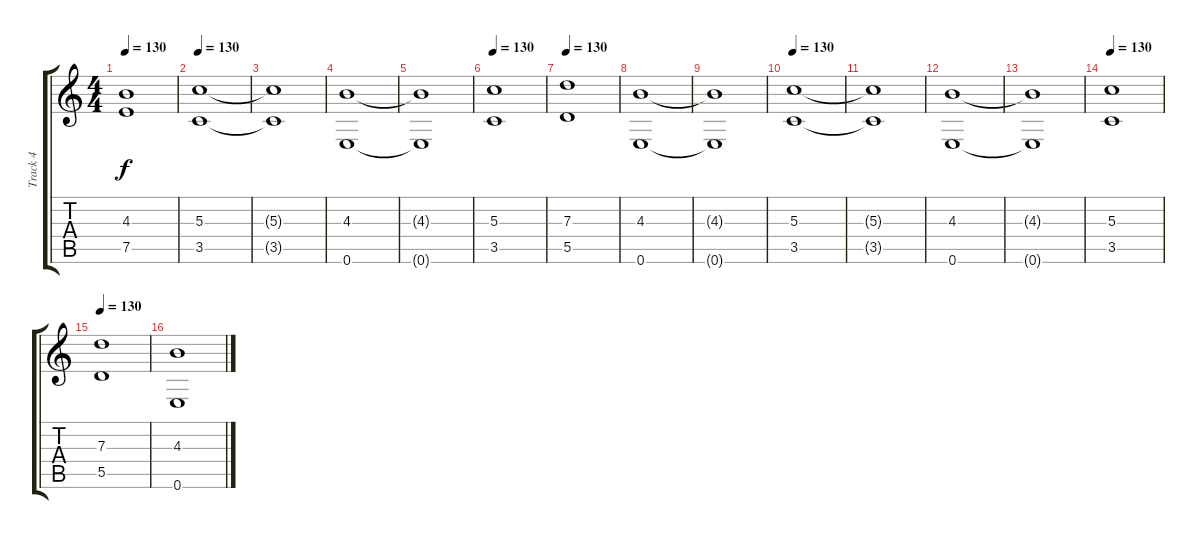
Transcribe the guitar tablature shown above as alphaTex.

\track ("Track 4" "Track 4") {instrument contrabass}
\staff {score tabs}
\tuning (E4 B3 G3 D3 A2 E2) {hide}
\ts (4 4)
\tempo 130
\clef g2
\ks c
(4.3{t} 7.5{t}).1{dy f} |
\tempo 130
(5.3 3.5).1 |
(5.3{t} 3.5{t}).1 |
(4.3 0.6).1 |
(4.3{t} 0.6{t}).1 |
\tempo 130
(5.3 3.5).1 |
\tempo 130
(7.3 5.5).1 |
(4.3 0.6).1 |
(4.3{t} 0.6{t}).1 |
\tempo 130
(5.3 3.5).1 |
(5.3{t} 3.5{t}).1 |
(4.3 0.6).1 |
(4.3{t} 0.6{t}).1 |
\tempo 130
(5.3 3.5).1 |
\tempo 130
(7.3 5.5).1 |
(4.3 0.6).1
